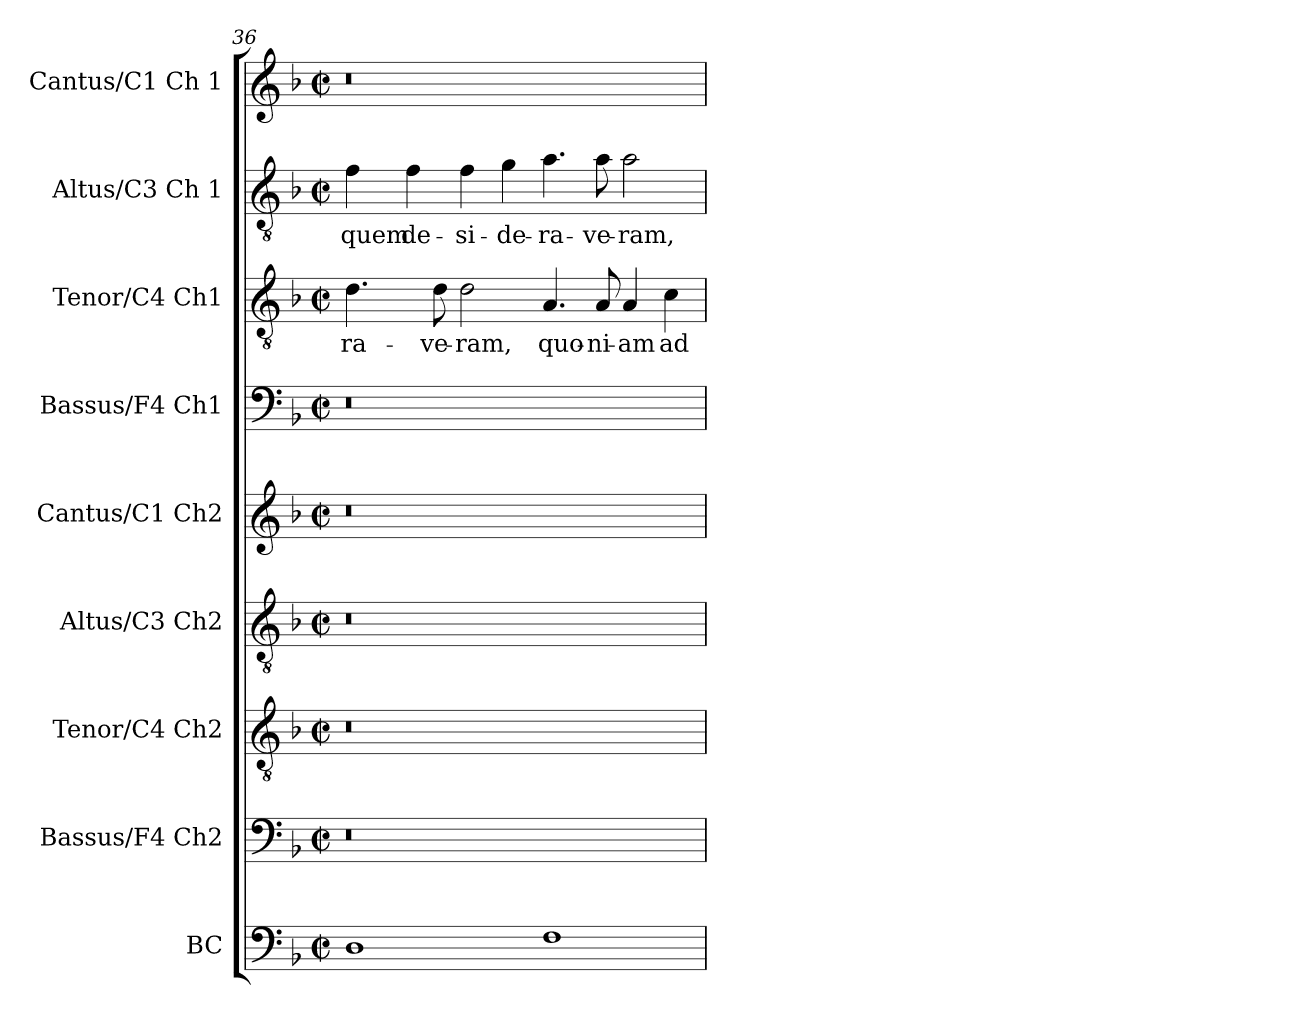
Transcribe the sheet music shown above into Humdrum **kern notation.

**kern	**kern	**kern	**kern	**kern	**kern	**kern	**text	**kern	**text	**kern
*part9	*part8	*part7	*part6	*part5	*part4	*part3	*part3	*part2	*part2	*part1
*staff9	*staff8	*staff7	*staff6	*staff5	*staff4	*staff3	*staff3	*staff2	*staff2	*staff1
*I"BC	*I"Bassus/F4  Ch2	*I"Tenor/C4  Ch2	*I"Altus/C3  Ch2	*I"Cantus/C1  Ch2	*I"Bassus/F4  Ch1	*I"Tenor/C4  Ch1	*	*I"Altus/C3  Ch 1	*	*I"Cantus/C1  Ch 1
*	*I'Ch	*I'Ch	*I'Ch	*I'Ch	*I'Ch	*I'Ch	*	*I'Ch	*	*I'Ch
*clefF4	*clefF4	*clefGv2	*clefGv2	*clefG2	*clefF4	*clefGv2	*	*clefGv2	*	*clefG2
*k[b-]	*k[b-]	*k[b-]	*k[b-]	*k[b-]	*k[b-]	*k[b-]	*	*k[b-]	*	*k[b-]
*F:	*F:	*F:	*F:	*F:	*F:	*F:	*	*F:	*	*F:
*M2/2	*M2/2	*M2/2	*M2/2	*M2/2	*M2/2	*M2/2	*	*M2/2	*	*M2/2
*met(c|)	*met(c|)	*met(c|)	*met(c|)	*met(c|)	*met(c|)	*met(c|)	*	*met(c|)	*	*met(c|)
=36	=36	=36	=36	=36	=36	=36	=36	=36	=36	=36
!	!	!	!	!	!	!	!LO:LY:b:cj	!	!LO:LY:b:cj	!
1D	0r	0r	0r	0r	0r	4.d\	-ra-	4f\	quem	0r
!	!	!	!	!	!	!	!	!	!LO:LY:b:cj	!
.	.	.	.	.	.	.	.	4f\	de-	.
!	!	!	!	!	!	!	!LO:LY:b	!	!	!
.	.	.	.	.	.	8d\	-ve-	.	.	.
!	!	!	!	!	!	!	!LO:LY:b:cj	!	!LO:LY:b	!
.	.	.	.	.	.	2d\	-ram,	4f\	-si-	.
!	!	!	!	!	!	!	!	!	!LO:LY:b:cj	!
.	.	.	.	.	.	.	.	4g\	-de-	.
!	!	!	!	!	!	!	!LO:LY:b	!	!LO:LY:b:rj	!
1F	.	.	.	.	.	4.A/	quo-	4.a\	-ra-	.
!	!	!	!	!	!	!	!LO:LY:b:rj	!	!LO:LY:b	!
.	.	.	.	.	.	8A/	-ni-	8a\	-ve-	.
!	!	!	!	!	!	!	!LO:LY:b:cj	!	!LO:LY:b:cj	!
.	.	.	.	.	.	4A/	-am	2a\	-ram,	.
!	!	!	!	!	!	!	!LO:LY:b:cj	!	!	!
.	.	.	.	.	.	4c\	ad	.	.	.
=	=	=	=	=	=	=	=	=	=	=
*-	*-	*-	*-	*-	*-	*-	*-	*-	*-	*-
